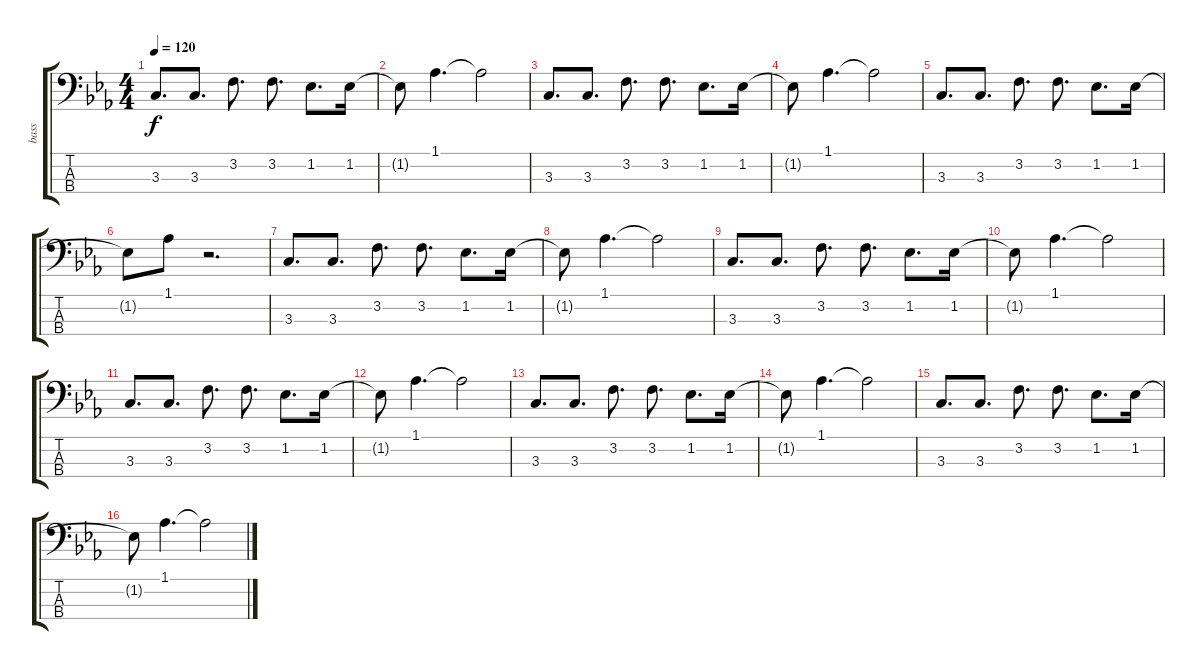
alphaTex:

\track ("bass" "bass") {instrument fretlessbass}
\staff {score tabs}
\tuning (G2 D2 A1 E1) {hide}
\ts (4 4)
\tempo 120
\clef f4
\ks cminor
3.3.8{d dy f} 3.3.8{d} 3.2.8{d} 3.2.8{d} 1.2.8{d} 1.2.16 |
1.2{t}.8 1.1.4{d} 1.1{t}.2 |
3.3.8{d} 3.3.8{d} 3.2.8{d} 3.2.8{d} 1.2.8{d} 1.2.16 |
1.2{t}.8 1.1.4{d} 1.1{t}.2 |
3.3.8{d} 3.3.8{d} 3.2.8{d} 3.2.8{d} 1.2.8{d} 1.2.16 |
1.2{t}.8 1.1.8 r.2{d} |
3.3.8{d} 3.3.8{d} 3.2.8{d} 3.2.8{d} 1.2.8{d} 1.2.16 |
1.2{t}.8 1.1.4{d} 1.1{t}.2 |
3.3.8{d} 3.3.8{d} 3.2.8{d} 3.2.8{d} 1.2.8{d} 1.2.16 |
1.2{t}.8 1.1.4{d} 1.1{t}.2 |
3.3.8{d} 3.3.8{d} 3.2.8{d} 3.2.8{d} 1.2.8{d} 1.2.16 |
1.2{t}.8 1.1.4{d} 1.1{t}.2 |
3.3.8{d} 3.3.8{d} 3.2.8{d} 3.2.8{d} 1.2.8{d} 1.2.16 |
1.2{t}.8 1.1.4{d} 1.1{t}.2 |
3.3.8{d} 3.3.8{d} 3.2.8{d} 3.2.8{d} 1.2.8{d} 1.2.16 |
1.2{t}.8 1.1.4{d} 1.1{t}.2
